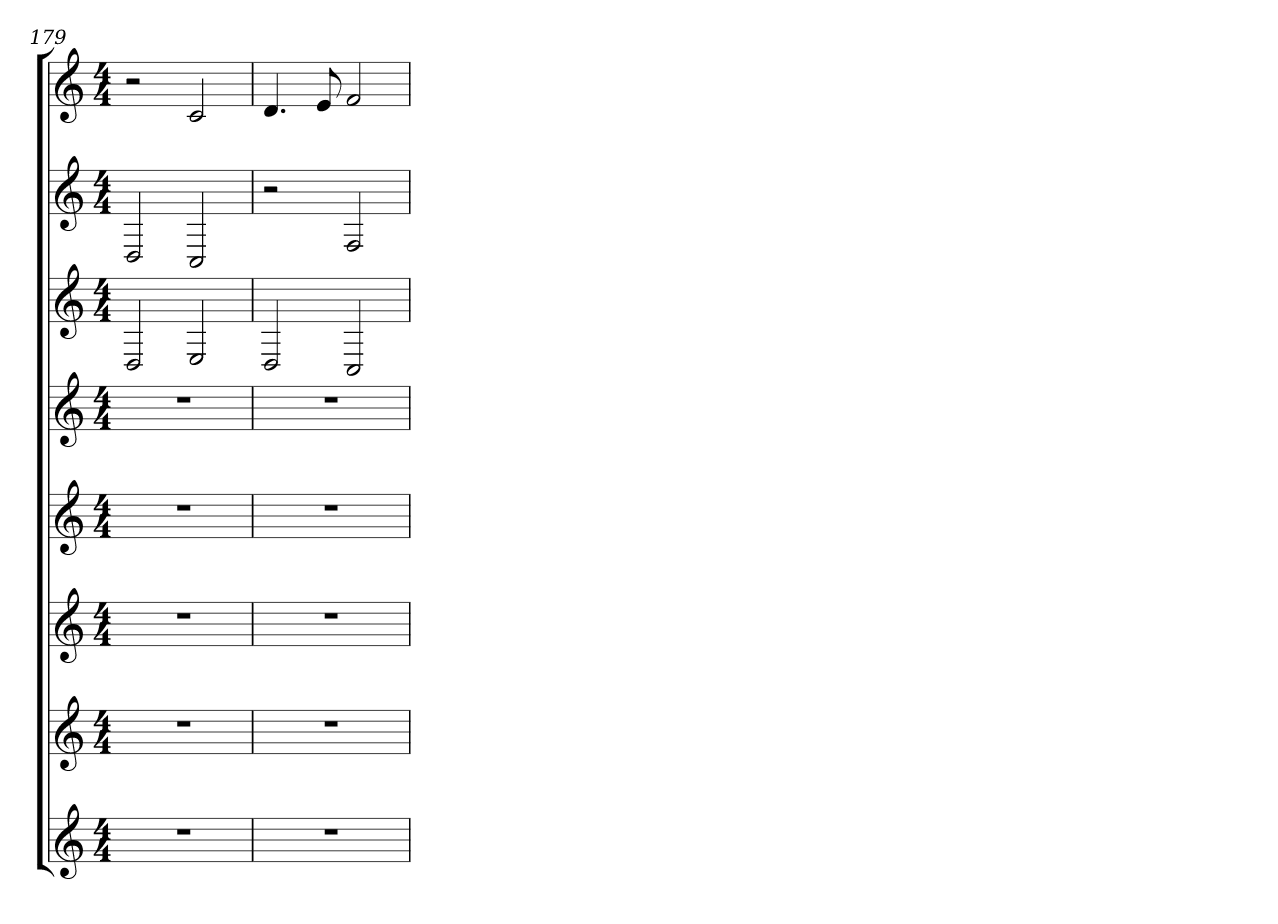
**kern	**kern	**kern	**kern	**kern	**kern	**kern	**kern
*part8	*part7	*part6	*part5	*part4	*part3	*part2	*part1
*staff8	*staff7	*staff6	*staff5	*staff4	*staff3	*staff2	*staff1
*clefG2	*clefG2	*clefG2	*clefG2	*clefG2	*clefG2	*clefG2	*clefG2
*k[]	*k[]	*k[]	*k[]	*k[]	*k[]	*k[]	*k[]
*M4/4	*M4/4	*M4/4	*M4/4	*M4/4	*M4/4	*M4/4	*M4/4
=179	=179	=179	=179	=179	=179	=179	=179
1r	1r	1r	1r	1r	2D/	2D/	2r
.	.	.	.	.	2E/	2C/	2c/
=180	=180	=180	=180	=180	=180	=180	=180
1r	1r	1r	1r	1r	2D/	2r	4.d/
.	.	.	.	.	.	.	8e/
.	.	.	.	.	2C/	2F/	2f/
=	=	=	=	=	=	=	=
*-	*-	*-	*-	*-	*-	*-	*-
